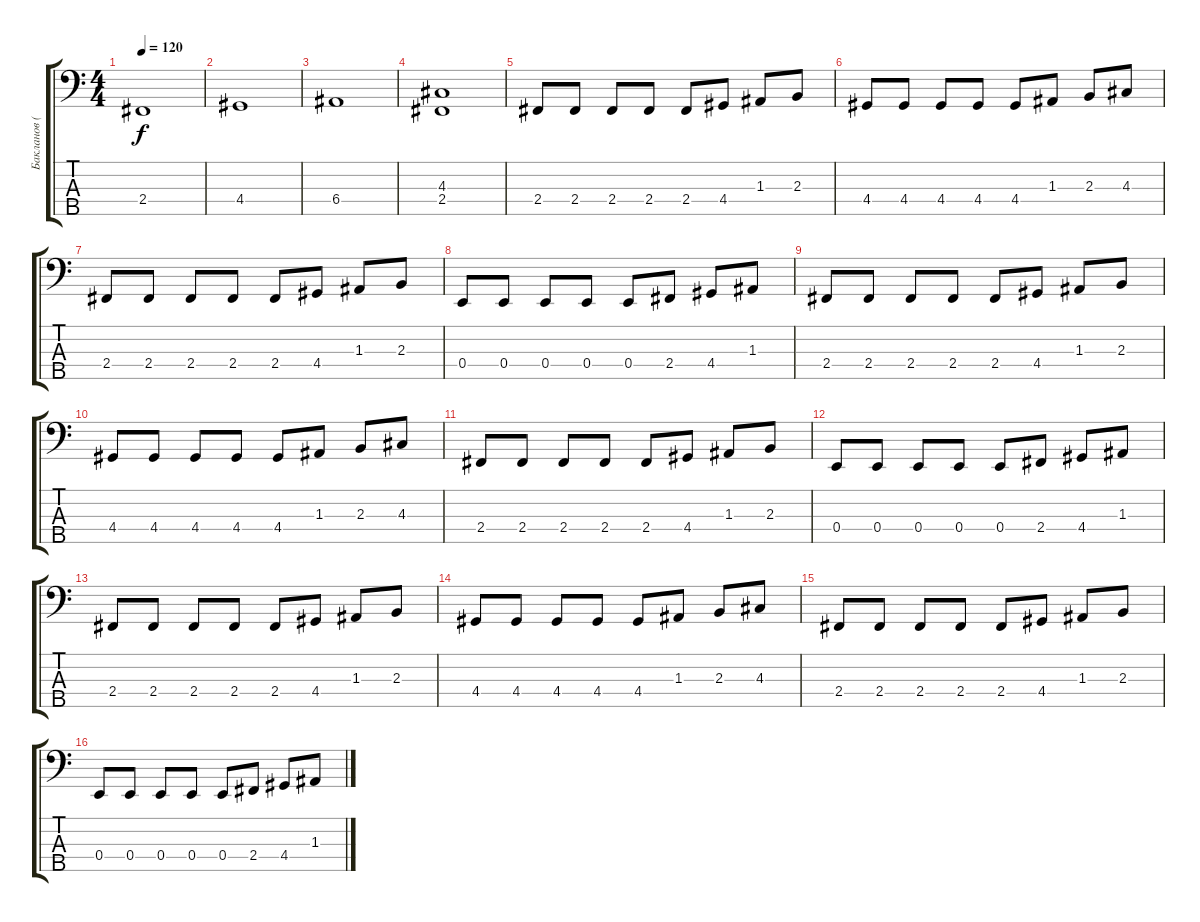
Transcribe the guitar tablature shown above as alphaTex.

\track ("Бакланов (бас гитара)" "Бакланов (") {instrument electricbassfinger}
\staff {score tabs}
\tuning (G2 D2 A1 E1 B0) {hide}
\ts (4 4)
\tempo 120
\clef f4
\ks c
2.4.1{dy f} |
4.4.1 |
6.4.1 |
(4.3 2.4).1 |
2.4.8 2.4.8 2.4.8 2.4.8 2.4.8 4.4.8 1.3.8 2.3.8 |
4.4.8 4.4.8 4.4.8 4.4.8 4.4.8 1.3.8 2.3.8 4.3.8 |
2.4.8 2.4.8 2.4.8 2.4.8 2.4.8 4.4.8 1.3.8 2.3.8 |
0.4.8 0.4.8 0.4.8 0.4.8 0.4.8 2.4.8 4.4.8 1.3.8 |
2.4.8 2.4.8 2.4.8 2.4.8 2.4.8 4.4.8 1.3.8 2.3.8 |
4.4.8 4.4.8 4.4.8 4.4.8 4.4.8 1.3.8 2.3.8 4.3.8 |
2.4.8 2.4.8 2.4.8 2.4.8 2.4.8 4.4.8 1.3.8 2.3.8 |
0.4.8 0.4.8 0.4.8 0.4.8 0.4.8 2.4.8 4.4.8 1.3.8 |
2.4.8 2.4.8 2.4.8 2.4.8 2.4.8 4.4.8 1.3.8 2.3.8 |
4.4.8 4.4.8 4.4.8 4.4.8 4.4.8 1.3.8 2.3.8 4.3.8 |
2.4.8 2.4.8 2.4.8 2.4.8 2.4.8 4.4.8 1.3.8 2.3.8 |
0.4.8 0.4.8 0.4.8 0.4.8 0.4.8 2.4.8 4.4.8 1.3.8
